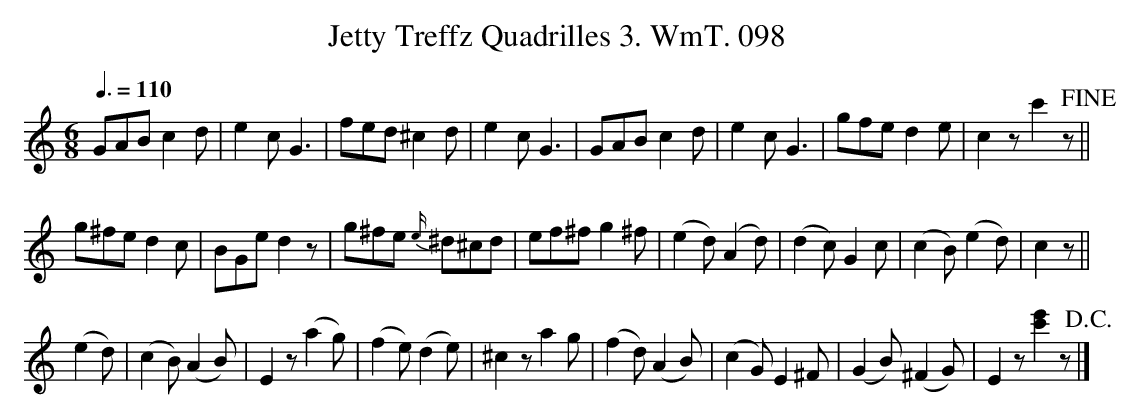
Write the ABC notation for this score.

X:1
T:Jetty Treffz Quadrilles 3. WmT. 098
M:6/8
L:1/8
Q:3/8=110
K:C
GAB c2 d|e2 c G3|fed ^c2 d|e2 cG3|GAB c2 d|e2 c G3|gfe d2 e|c2 zc'2 z!fine!||
g^fe d2 c|BGe d2 z|g^fe {e/}^d^cd|ef^f g2 ^f|(e2d) (A2d)|(d2c) G2c|(c2B) (e2d)|c2 z||
(e2d)|(c2B)(A2B)|E2 z (a2g)|(f2e) (d2e)|^c2za2g|(f2d)(A2B)|(c2G)E2 ^F|(G2B)(^F2G)|E2z [c'e']2z!D.C.!|]
